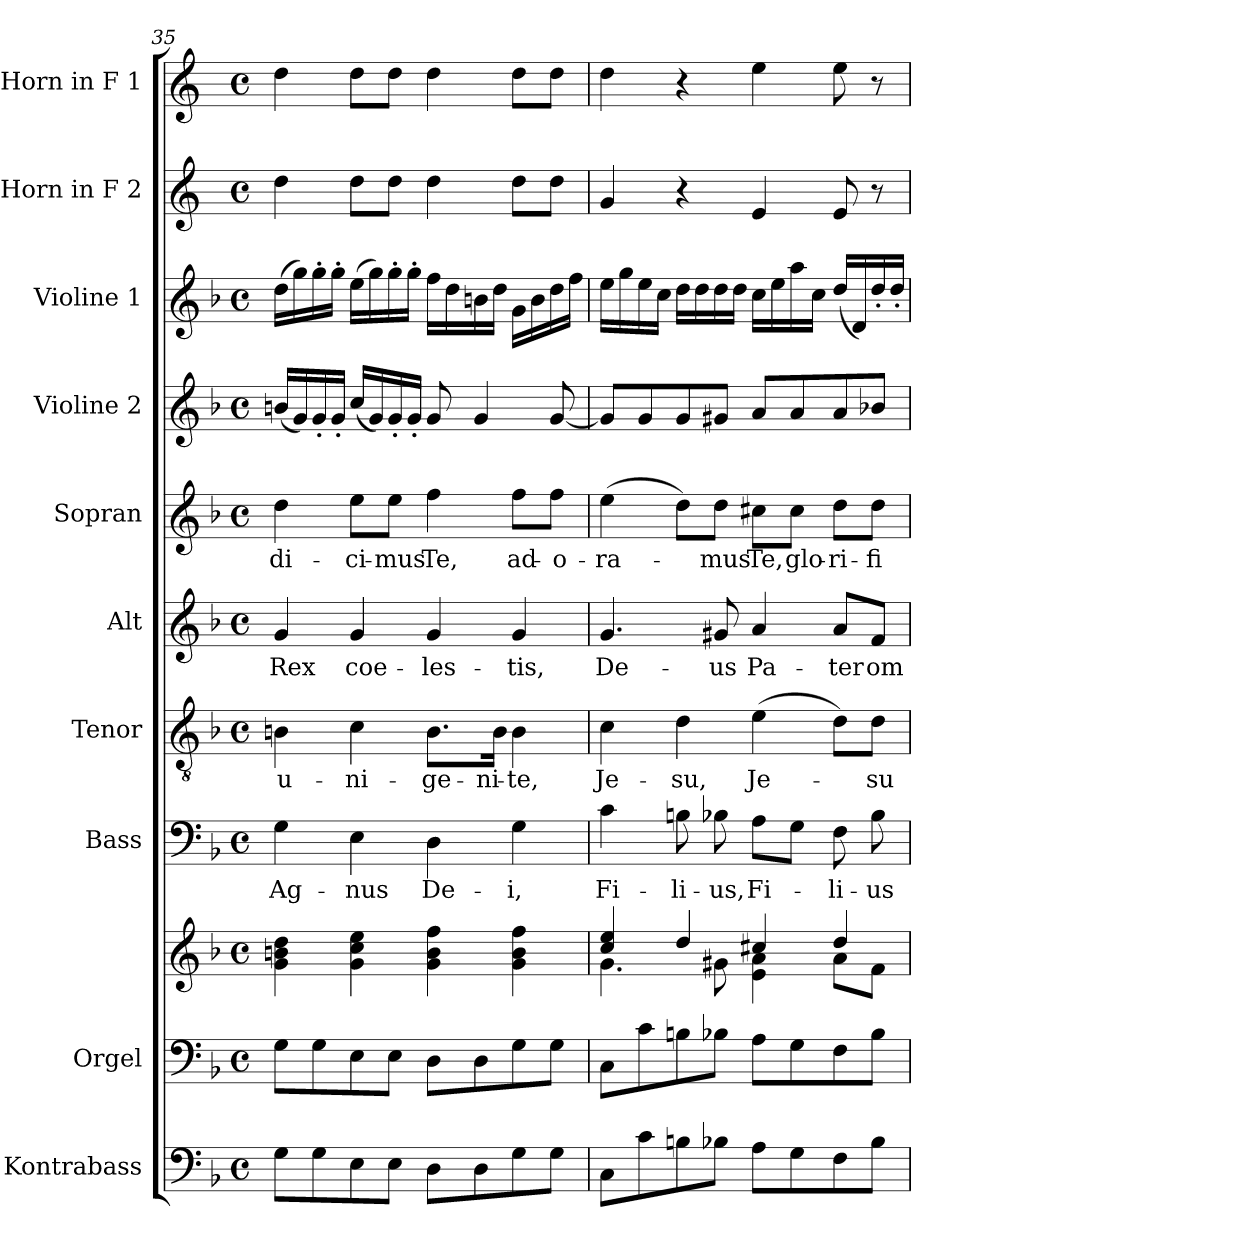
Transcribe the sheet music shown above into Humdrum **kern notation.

**kern	**kern	**kern	**kern	**text	**kern	**text	**kern	**text	**kern	**text	**kern	**kern	**kern	**kern
*part10	*part9	*part9	*part8	*part8	*part7	*part7	*part6	*part6	*part5	*part5	*part4	*part3	*part2	*part1
*staff11	*staff10	*staff9	*staff8	*staff8	*staff7	*staff7	*staff6	*staff6	*staff5	*staff5	*staff4	*staff3	*staff2	*staff1
*I"Kontrabass	*I"Orgel	*	*I"Bass	*	*I"Tenor	*	*I"Alt	*	*I"Sopran	*	*I"Violine 2	*I"Violine 1	*I"Horn in F 2	*I"Horn in F 1
*I'Kb.	*	*	*I'B.	*	*I'T.	*	*I'A.	*	*I'S.	*	*I'Vl. 2	*I'Vl. 1	*	*
!!LO:PB:g=z
*clefF4	*clefF4	*clefG2	*clefF4	*	*clefGv2	*	*clefG2	*	*clefG2	*	*clefG2	*clefG2	*clefG2	*clefG2
*ITrd7c12	*	*	*	*	*	*	*	*	*	*	*	*	*ITrd4c7	*ITrd4c7
*k[b-]	*k[b-]	*k[b-]	*k[b-]	*	*k[b-]	*	*k[b-]	*	*k[b-]	*	*k[b-]	*k[b-]	*k[b-]	*k[b-]
*F:	*F:	*F:	*F:	*	*F:	*	*F:	*	*F:	*	*F:	*F:	*F:	*F:
*M4/4	*M4/4	*M4/4	*M4/4	*	*M4/4	*	*M4/4	*	*M4/4	*	*M4/4	*M4/4	*M4/4	*M4/4
*met(c)	*met(c)	*met(c)	*met(c)	*	*met(c)	*	*met(c)	*	*met(c)	*	*met(c)	*met(c)	*met(c)	*met(c)
=35	=35	=35	=35	=35	=35	=35	=35	=35	=35	=35	=35	=35	=35	=35
!	!	!	!	!LO:LY:b	!	!LO:LY:b	!	!LO:LY:b	!	!LO:LY:b	!	!	!	!
8GG\L	8G\L	4g\ 4bn\ 4dd\	4G\	Ag-	4Bn\	u-	4g/	Rex	4dd\	-di-	(<16bn/LL	(>16dd\LL	4g\	4g\
.	.	.	.	.	.	.	.	.	.	.	16g/)	16gg\)	.	.
8GG\	8G\	.	.	.	.	.	.	.	.	.	16g'</	16gg'>\	.	.
.	.	.	.	.	.	.	.	.	.	.	16g'</JJ	16gg'>\JJ	.	.
!	!	!	!	!LO:LY:b	!	!LO:LY:b	!	!LO:LY:b	!	!LO:LY:b	!	!	!	!
8EE\	8E\	4g\ 4cc\ 4ee\	4E\	-nus	4c\	-ni-	4g/	coe-	8ee\L	-ci-	(<16cc/LL	(>16ee\LL	8g\L	8g\L
.	.	.	.	.	.	.	.	.	.	.	16g/)	16gg\)	.	.
!	!	!	!	!	!	!	!	!	!	!LO:LY:b	!	!	!	!
8EE\J	8E\J	.	.	.	.	.	.	.	8ee\J	-mus	16g'</	16gg'>\	8g\J	8g\J
.	.	.	.	.	.	.	.	.	.	.	16g'</JJ	16gg'>\JJ	.	.
!	!	!	!	!LO:LY:b	!	!LO:LY:b	!	!LO:LY:b	!	!LO:LY:b	!	!	!	!
8DD\L	8D\L	4g\ 4b\ 4ff\	4D\	De-	8.B\L	-ge-	4g/	-les-	4ff\	Te,	8g/	16ff\LL	4g\	4g\
.	.	.	.	.	.	.	.	.	.	.	.	16dd\	.	.
8DD\	8D\	.	.	.	.	.	.	.	.	.	4g/	16bn\	.	.
!	!	!	!	!	!	!LO:LY:b	!	!	!	!	!	!	!	!
.	.	.	.	.	16B\Jk	-ni-	.	.	.	.	.	16dd\JJ	.	.
!	!	!	!	!LO:LY:b	!	!LO:LY:b	!	!LO:LY:b	!	!LO:LY:b	!	!	!	!
8GG\	8G\	4g\ 4b\ 4ff\	4G\	-i,	4B\	-te,	4g/	-tis,	8ff\L	ad-	.	16g\LL	8g\L	8g\L
.	.	.	.	.	.	.	.	.	.	.	.	16b\	.	.
!	!	!	!	!	!	!	!	!	!	!LO:LY:b	!	!	!	!
8GG\J	8G\J	.	.	.	.	.	.	.	8ff\J	-o-	[8g/	16dd\	8g\J	8g\J
.	.	.	.	.	.	.	.	.	.	.	.	16ff\JJ	.	.
=36	=36	=36	=36	=36	=36	=36	=36	=36	=36	=36	=36	=36	=36	=36
*	*	*^	*	*	*	*	*	*	*	*	*	*	*	*
!	!	!	!	!	!LO:LY:b	!	!LO:LY:b	!	!LO:LY:b	!	!LO:LY:b	!	!	!	!
8CC\L	8C\L	4cc/ 4ee/	4.g\	4c\	Fi-	4c\	Je-	4.g/	De-	(>4ee\	-ra-	8g/L]	16ee\LL	4c/	4g\
.	.	.	.	.	.	.	.	.	.	.	.	.	16gg\	.	.
8C\	8c\	.	.	.	.	.	.	.	.	.	.	8g/	16ee\	.	.
.	.	.	.	.	.	.	.	.	.	.	.	.	16cc\JJ	.	.
!	!	!	!	!	!LO:LY:b	!	!LO:LY:b	!	!	!	!	!	!	!	!
8BBn\	8Bn\	4dd/	.	8Bn\	-li-	4d\	-su,	.	.	8dd\L)	.	8g/	16dd\LL	4r	4r
.	.	.	.	.	.	.	.	.	.	.	.	.	16dd\	.	.
!	!	!	!	!	!LO:LY:b	!	!	!	!LO:LY:b	!	!LO:LY:b	!	!	!	!
8BB-X\J	8B-X\J	.	8g#X\	8B-X\	-us,	.	.	8g#X/	-us	8dd\J	-mus	8g#X/J	16dd\	.	.
.	.	.	.	.	.	.	.	.	.	.	.	.	16dd\JJ	.	.
!	!	!	!	!	!LO:LY:b	!	!LO:LY:b	!	!LO:LY:b	!	!LO:LY:b	!	!	!	!
8AA\L	8A\L	4cc#X/	4e\ 4a\	8A\L	Fi-	(>4e\	Je-	4a/	Pa-	8cc#X\L	Te,	8a/L	16cc\LL	4A/	4a\
.	.	.	.	.	.	.	.	.	.	.	.	.	16ee\	.	.
!	!	!	!	!	!	!	!	!	!	!	!LO:LY:b	!	!	!	!
8GG\	8G\	.	.	8G\J	.	.	.	.	.	8cc#\J	glo-	8a/	16aa\	.	.
.	.	.	.	.	.	.	.	.	.	.	.	.	16cc\JJ	.	.
!	!	!	!	!	!LO:LY:b	!	!	!	!LO:LY:b	!	!LO:LY:b	!	!	!	!
8FF\	8F\	4dd/	8a\L	8F\	-li-	8d\L)	.	8a/L	-ter	8dd\L	-ri-	8a/	(<16dd/LL	8A/	8a\
.	.	.	.	.	.	.	.	.	.	.	.	.	16d/)	.	.
!	!	!	!	!	!LO:LY:b	!	!LO:LY:b	!	!LO:LY:b	!	!LO:LY:b	!	!	!	!
8BB-\J	8B-\J	.	8f\J	8B-\	-us	8d\J	-su	8f/J	om-	8dd\J	-fi-	8b-X/J	16dd'</	8r	8r
.	.	.	.	.	.	.	.	.	.	.	.	.	16dd'</JJ	.	.
*	*	*v	*v	*	*	*	*	*	*	*	*	*	*	*	*
=	=	=	=	=	=	=	=	=	=	=	=	=	=	=
*-	*-	*-	*-	*-	*-	*-	*-	*-	*-	*-	*-	*-	*-	*-
